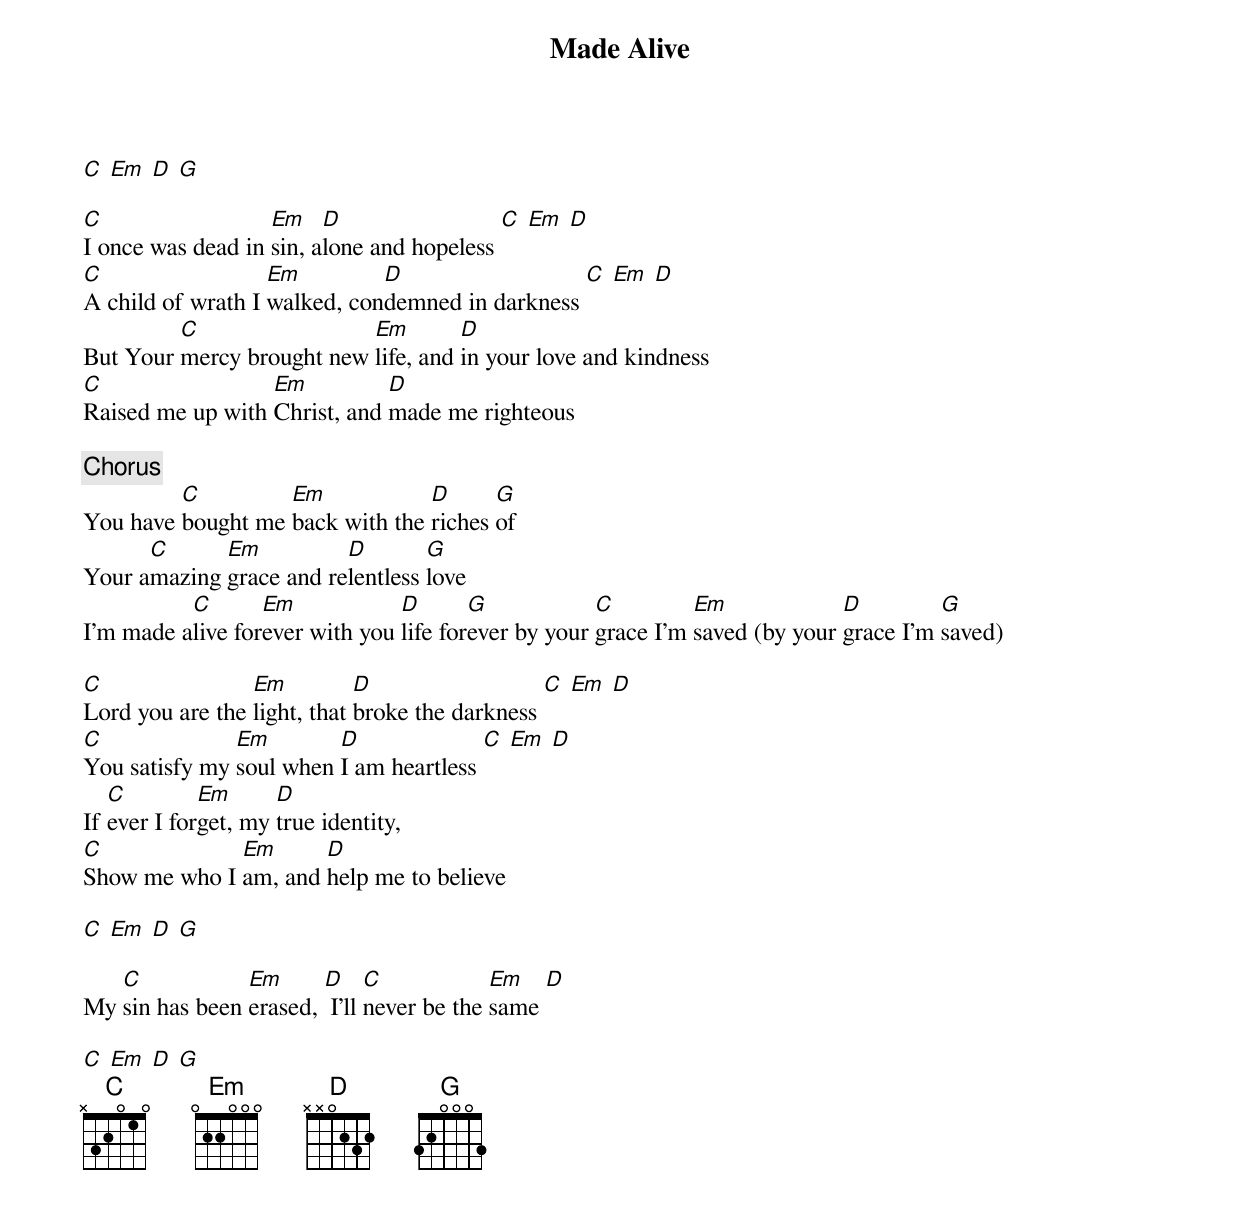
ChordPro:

{Title: Made Alive}
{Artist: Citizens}


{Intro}
[C] [Em] [D] [G]

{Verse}
[C]I once was dead in [Em]sin, a[D]lone and hopeless [C] [Em] [D]
[C]A child of wrath I [Em]walked, con[D]demned in darkness [C] [Em] [D]
But Your [C]mercy brought new [Em]life, and [D]in your love and kindness
[C]Raised me up with [Em]Christ, and [D]made me righteous

{Chorus}
You have [C]bought me [Em]back with the [D]riches [G]of
Your a[C]mazing [Em]grace and re[D]lentless [G]love
I’m made a[C]live for[Em]ever with you [D]life for[G]ever by your [C]grace I’m [Em]saved (by your [D]grace I’m [G]saved)

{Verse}
[C]Lord you are the [Em]light, that [D]broke the darkness [C] [Em] [D]
[C]You satisfy my [Em]soul when [D]I am heartless [C] [Em] [D]
If [C]ever I for[Em]get, my [D]true identity,
[C]Show me who I [Em]am, and [D]help me to believe

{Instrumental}
[C] [Em] [D] [G]

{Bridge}
My [C]sin has been [Em]erased, [D] I’ll [C]never be the [Em]same [D]

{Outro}
[C] [Em] [D] [G]
